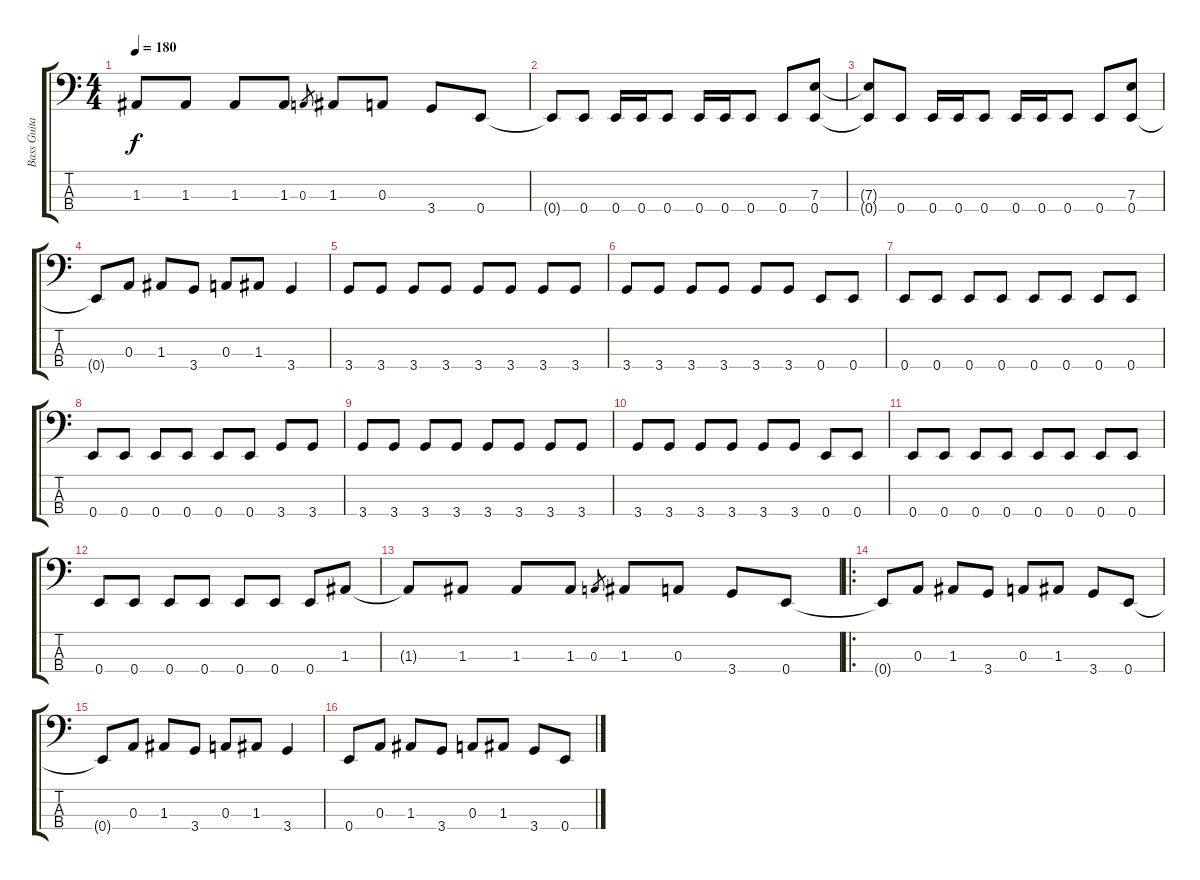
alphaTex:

\track ("Bass Guitar - Jason" "Bass Guita") {instrument electricbasspick}
\staff {score tabs}
\tuning (G2 D2 A1 E1) {hide}
\ts (4 4)
\tempo 180
\clef f4
\ks c
1.3{t}.8{dy f} 1.3.8 1.3.8 1.3.8 0.3.8{gr} 1.3.8 0.3.8 3.4.8 0.4.8 |
0.4{t}.8 0.4.8 0.4.16 0.4.16 0.4.8 0.4.16 0.4.16 0.4.8 0.4.8 (7.3 0.4).8 |
(7.3{t} 0.4{t}).8 0.4.8 0.4.16 0.4.16 0.4.8 0.4.16 0.4.16 0.4.8 0.4.8 (7.3 0.4).8 |
0.4{t}.8 0.3.8 1.3.8 3.4.8 0.3.8 1.3.8 3.4.4 |
3.4.8 3.4.8 3.4.8 3.4.8 3.4.8 3.4.8 3.4.8 3.4.8 |
3.4.8 3.4.8 3.4.8 3.4.8 3.4.8 3.4.8 0.4.8 0.4.8 |
0.4.8 0.4.8 0.4.8 0.4.8 0.4.8 0.4.8 0.4.8 0.4.8 |
0.4.8 0.4.8 0.4.8 0.4.8 0.4.8 0.4.8 3.4.8 3.4.8 |
3.4.8 3.4.8 3.4.8 3.4.8 3.4.8 3.4.8 3.4.8 3.4.8 |
3.4.8 3.4.8 3.4.8 3.4.8 3.4.8 3.4.8 0.4.8 0.4.8 |
0.4.8 0.4.8 0.4.8 0.4.8 0.4.8 0.4.8 0.4.8 0.4.8 |
0.4.8 0.4.8 0.4.8 0.4.8 0.4.8 0.4.8 0.4.8 1.3.8 |
1.3{t}.8 1.3.8 1.3.8 1.3.8 0.3.8{gr} 1.3.8 0.3.8 3.4.8 0.4.8 |
\ro
0.4{t}.8 0.3.8 1.3.8 3.4.8 0.3.8 1.3.8 3.4.8 0.4.8 |
0.4{t}.8 0.3.8 1.3.8 3.4.8 0.3.8 1.3.8 3.4.4 |
0.4.8 0.3.8 1.3.8 3.4.8 0.3.8 1.3.8 3.4.8 0.4.8
